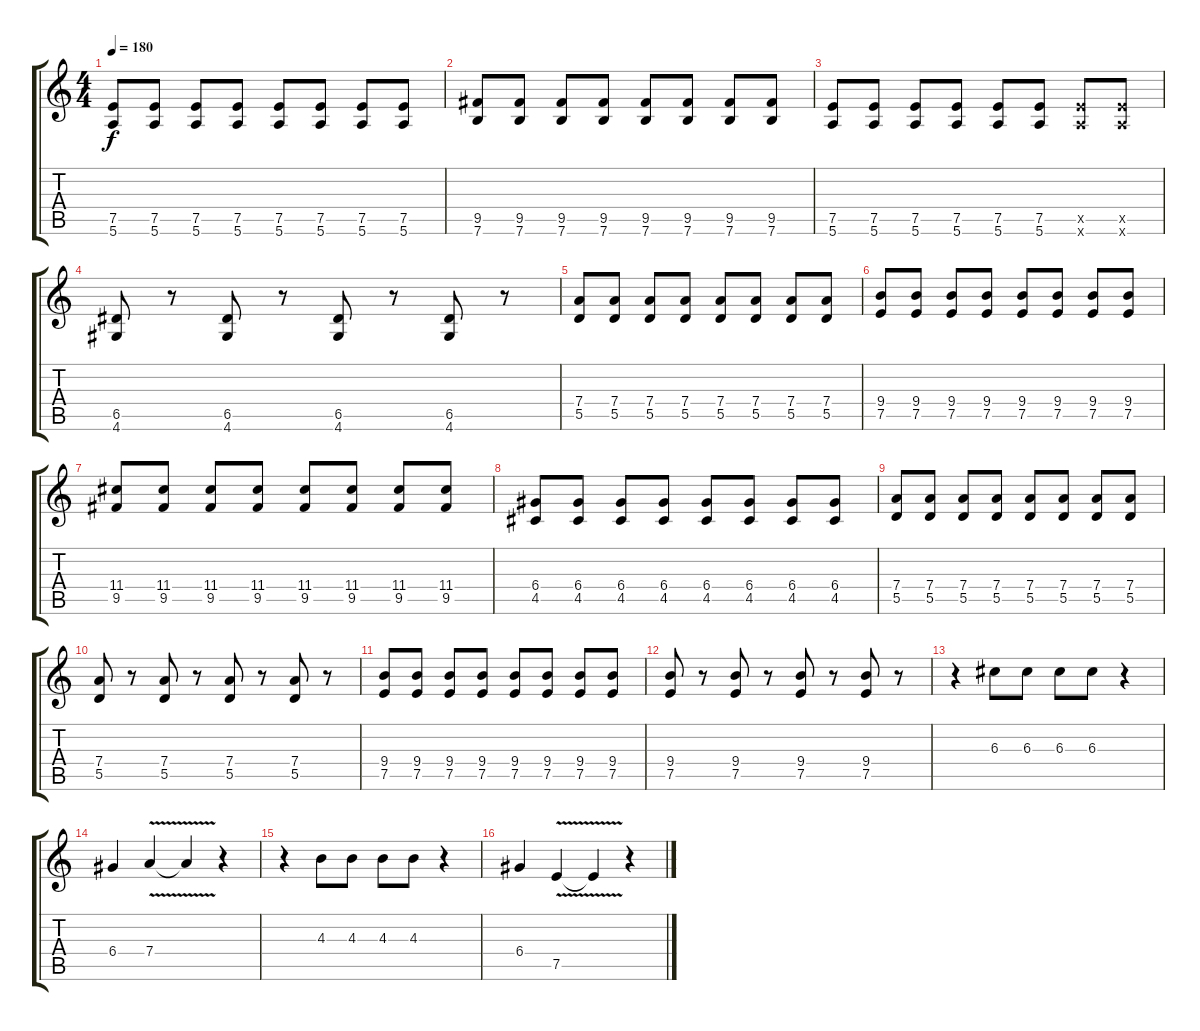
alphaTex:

\track "" {instrument distortionguitar}
\staff {score tabs}
\tuning (E4 B3 G3 D3 A2 E2) {hide}
\ts (4 4)
\tempo 180
\clef g2
\ks c
(7.5 5.6).8{dy f} (7.5 5.6).8 (7.5 5.6).8 (7.5 5.6).8 (7.5 5.6).8 (7.5 5.6).8 (7.5 5.6).8 (7.5 5.6).8 |
(9.5 7.6).8 (9.5 7.6).8 (9.5 7.6).8 (9.5 7.6).8 (9.5 7.6).8 (9.5 7.6).8 (9.5 7.6).8 (9.5 7.6).8 |
(7.5 5.6).8 (7.5 5.6).8 (7.5 5.6).8 (7.5 5.6).8 (7.5 5.6).8 (7.5 5.6).8 (7.5{x} 5.6{x}).8 (7.5{x} 5.6{x}).8 |
(6.5 4.6).8 r.8 (6.5 4.6).8 r.8 (6.5 4.6).8 r.8 (6.5 4.6).8 r.8 |
(7.4 5.5).8 (7.4 5.5).8 (7.4 5.5).8 (7.4 5.5).8 (7.4 5.5).8 (7.4 5.5).8 (7.4 5.5).8 (7.4 5.5).8 |
(9.4 7.5).8 (9.4 7.5).8 (9.4 7.5).8 (9.4 7.5).8 (9.4 7.5).8 (9.4 7.5).8 (9.4 7.5).8 (9.4 7.5).8 |
(11.4 9.5).8 (11.4 9.5).8 (11.4 9.5).8 (11.4 9.5).8 (11.4 9.5).8 (11.4 9.5).8 (11.4 9.5).8 (11.4 9.5).8 |
(6.4 4.5).8 (6.4 4.5).8 (6.4 4.5).8 (6.4 4.5).8 (6.4 4.5).8 (6.4 4.5).8 (6.4 4.5).8 (6.4 4.5).8 |
(7.4 5.5).8 (7.4 5.5).8 (7.4 5.5).8 (7.4 5.5).8 (7.4 5.5).8 (7.4 5.5).8 (7.4 5.5).8 (7.4 5.5).8 |
(7.4 5.5).8 r.8 (7.4 5.5).8 r.8 (7.4 5.5).8 r.8 (7.4 5.5).8 r.8 |
(9.4 7.5).8 (9.4 7.5).8 (9.4 7.5).8 (9.4 7.5).8 (9.4 7.5).8 (9.4 7.5).8 (9.4 7.5).8 (9.4 7.5).8 |
(9.4 7.5).8 r.8 (9.4 7.5).8 r.8 (9.4 7.5).8 r.8 (9.4 7.5).8 r.8 |
r.4 6.3.8 6.3.8 6.3.8 6.3.8 r.4 |
6.4.4 7.4{v}.4 7.4{t}.4 r.4 |
r.4 4.3.8 4.3.8 4.3.8 4.3.8 r.4 |
6.4.4 7.5{v}.4 7.5{t}.4 r.4
